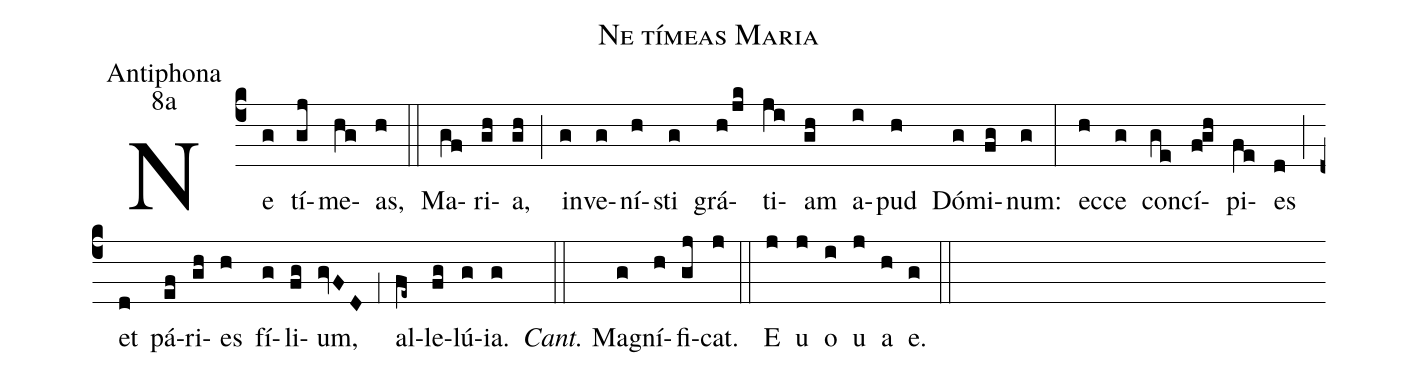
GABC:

name:Ne tímeas Maria;
office-part:Antiphona;
mode:8a;
%%
(c4) Ne(g) tí(gj)me(hg)as,(h) (::) Ma(gf)ri(gh)a,(gh) (;) in(g)ve(g)ní(h)sti(g) grá(h/jk)ti(ji)am(gh) a(i)pud(h) Dó(g)mi(fg)num:(g) (:) ec(h)ce(g) con(ge)cí(f!gh)pi(fe)es(d) (;) et(d) pá(ef)ri(gh)es(h) fí(g)li(fg)um,(gvFD) (;1) al(fe~)le(fg)lú(g)ia.(g) (::)
<i>Cant.</i> M{a}(g)gní(h)fi(gj)cat.(j) (::)
<eu> E(j) u(j) o(i) u(j) a(h) e.(g) </eu>(::)
